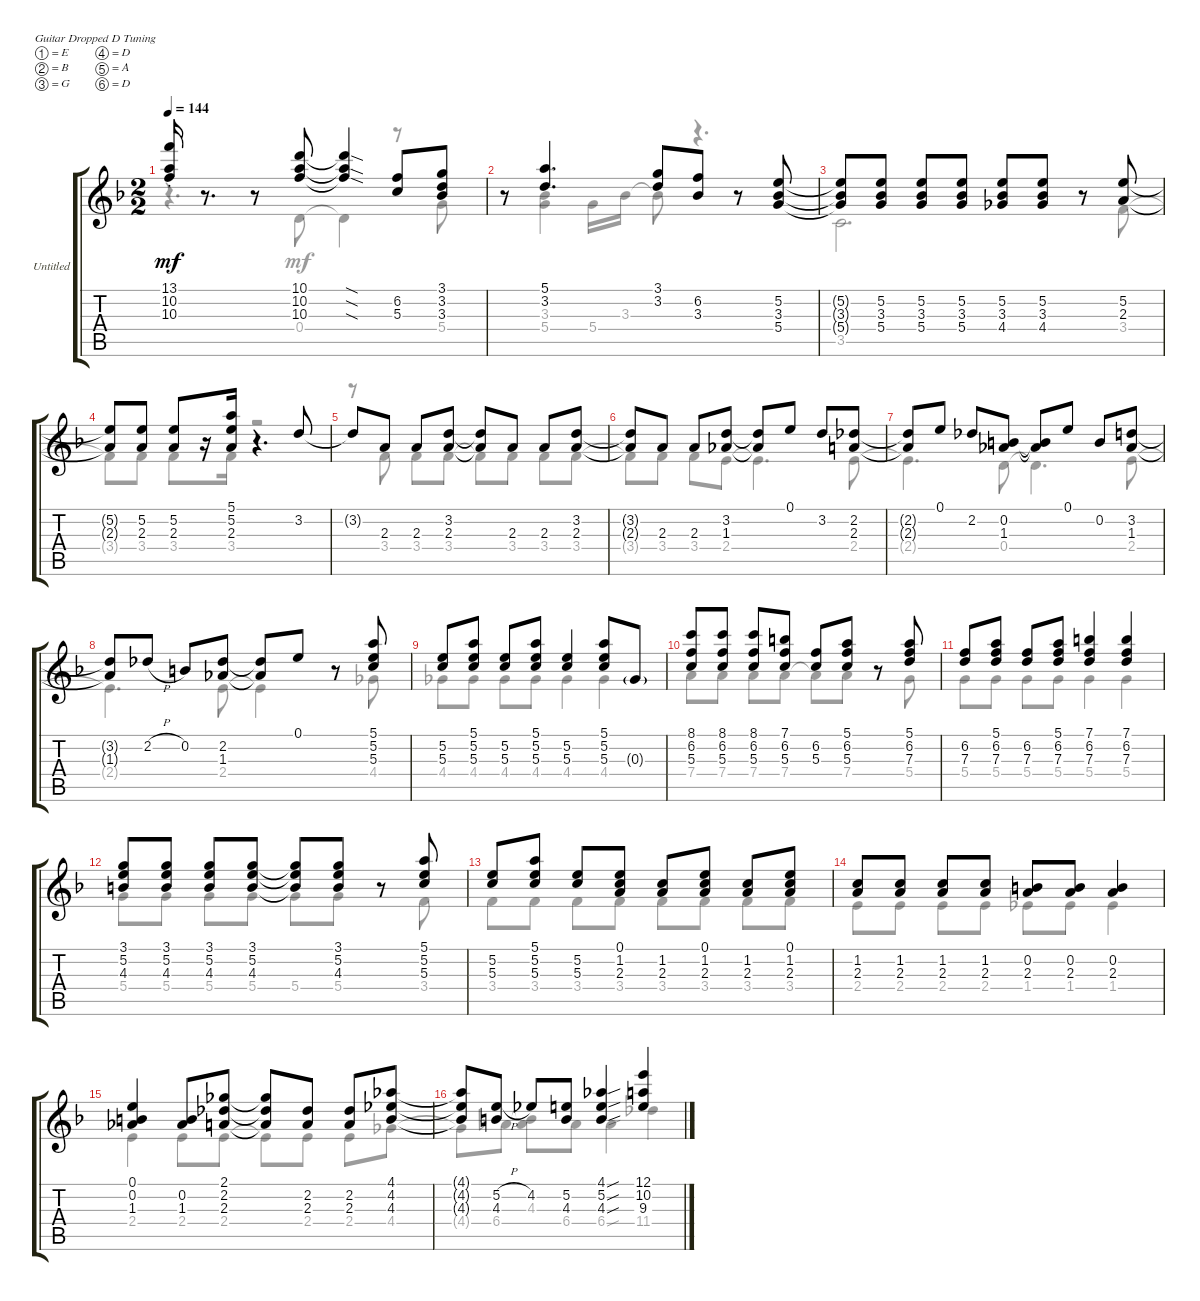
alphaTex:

\bracketExtendMode groupsimilarinstruments
\firstSystemTrackNameOrientation horizontal
\otherSystemsTrackNameOrientation horizontal
\track ("Untitled" "Untitled") {instrument acousticguitarnylon}
\staff {score tabs}
\tuning (E4 B3 G3 D3 A2 D2)
\voice
\ts (2 2)
\tempo 144
\clef g2
\ks dminor
(13.1{st} 10.2{st} 10.3{st}).16{dy mf} r.8{d} r.8 (10.1 10.2 10.3).8 (10.1{sod t} 10.2{sod t} 10.3{sod t}).4 (6.2 5.3).8 (3.1 3.2 3.3).8 |
r.8 (5.1 3.2).4{d} (3.1 3.2).8 (6.2 3.3).8 r.8 (5.2 3.3 5.4).8 |
(5.2{t} 3.3{t} 5.4{t}).8 (5.2 3.3 5.4).8 (5.2 3.3 5.4).8 (5.2 3.3 5.4).8 (5.2 3.3 4.4).8 (5.2 3.3 4.4).8 r.8 (5.2 2.3).8 |
(5.2{t} 2.3{t}).8 (5.2 2.3).8 (5.2 2.3).8 r.16 (5.1 5.2 2.3).16 r.4{d} 3.2.8 |
3.2{t}.8 2.3.8 2.3.8 (3.2 2.3).8 (3.2{t} 2.3{t}).8 2.3.8 2.3.8 (3.2 2.3).8 |
(3.2{t} 2.3{t}).8 2.3.8 2.3.8 (3.2 1.3).8 (3.2{t} 1.3{t}).8 0.1.8 3.2.8 (2.2 2.3).8 |
(2.2{t} 2.3{t}).8 0.1.8 2.2.8 (0.2 1.3).8 (0.2{t} 1.3{t}).8 0.1.8 0.2.8 (3.2 1.3).8 |
(3.2{t} 1.3{t}).8 2.2{h}.8 0.2.8 (2.2 1.3).8 (2.2{t} 1.3{t}).8 0.1.8 r.8 (5.1 5.2 5.3).8 |
(5.2 5.3).8 (5.1 5.2 5.3).8 (5.2 5.3).8 (5.1 5.2 5.3).8 (5.2 5.3).4 (5.1 5.2 5.3).8 0.3{g}.8 |
(8.1 6.2 5.3).8 (8.1 6.2 5.3).8 (8.1 6.2 5.3).8 (7.1 6.2 5.3).8 (6.2 5.3).8 (5.1 6.2 5.3).8 r.8 (5.1 6.2 7.3).8 |
(6.2 7.3).8 (5.1 6.2 7.3).8 (6.2 7.3).8 (5.1 6.2 7.3).8 (7.1 6.2 7.3).4 (7.1 6.2 7.3).4 |
(3.1 5.2 4.3).8 (3.1 5.2 4.3).8 (3.1 5.2 4.3).8 (3.1 5.2 4.3).8 (3.1{t} 5.2{t} 4.3{t}).8 (3.1 5.2 4.3).8 r.8 (5.1 5.2 5.3).8 |
(5.2 5.3).8 (5.1 5.2 5.3).8 (5.2 5.3).8 (0.1 1.2 2.3).8 (1.2 2.3).8 (0.1 1.2 2.3).8 (1.2 2.3).8 (0.1 1.2 2.3).8 |
(1.2 2.3).8 (1.2 2.3).8 (1.2 2.3).8 (1.2 2.3).8 (0.2 2.3).8 (0.2 2.3).8 (0.2 2.3).4 |
(0.1 0.2 1.3).4 (0.2 1.3).8 (2.1 2.2 2.3).8 (2.1{t} 2.2{t} 2.3{t}).8 (2.2 2.3).8 (2.2 2.3).8 (4.1 4.2 4.3).8 |
(4.1{t} 4.2{t} 4.3{t}).8 (5.2{h} 4.3).8 4.2.8 (5.2 4.3).8 (4.1{sou} 5.2{sou} 4.3{sou}).4 (12.1 10.2 9.3).4
\voice
\clef g2
\ottava regular
\simile none
\ks dminor
r.4{d dy mf} 0.4.8 0.4{t}.4 r.8 5.4.8 |
r.8 (3.3 5.4).4 5.4.16 3.3.16 3.3{t}.8 r.4{d} |
3.5.2{d} r.8 3.4.8 |
3.4{t}.8 3.4.8 3.4.8 r.16 3.4.16 r.2 |
r.8 3.4.8 3.4.8 3.4.8 3.4{t}.8 3.4.8 3.4.8 3.4.8 |
3.4{t}.8 3.4.8 3.4.8 2.4.8 2.4{t}.4{d} 2.4.8 |
2.4{t}.4{d} 0.4.8 0.4{t}.4{d} 2.4.8 |
2.4{t}.4{d} 2.4.8 2.4{t}.4 r.8 4.4.8 |
4.4.8 4.4.8 4.4.8 4.4.8 4.4.4 4.4.4 |
7.4.8 7.4.8 7.4.8 7.4.8 7.4{t}.8 7.4.8 r.8 5.4.8 |
5.4.8 5.4.8 5.4.8 5.4.8 5.4.4 5.4.4 |
5.4.8 5.4.8 5.4.8 5.4.8 5.4.8 5.4.8 r.8 3.4.8 |
3.4.8 3.4.8 3.4.8 3.4.8 3.4.8 3.4.8 3.4.8 3.4.8 |
2.4.8 2.4.8 2.4.8 2.4.8 1.4.8 1.4.8 1.4.4 |
2.4.4 2.4.8 2.4.8 2.4{t}.8 2.4.8 2.4.8 4.4.8 |
4.4{t}.8 6.4.8 (4.3 6.4{t}).8 6.4.8 6.4{sou}.4 11.4.4
